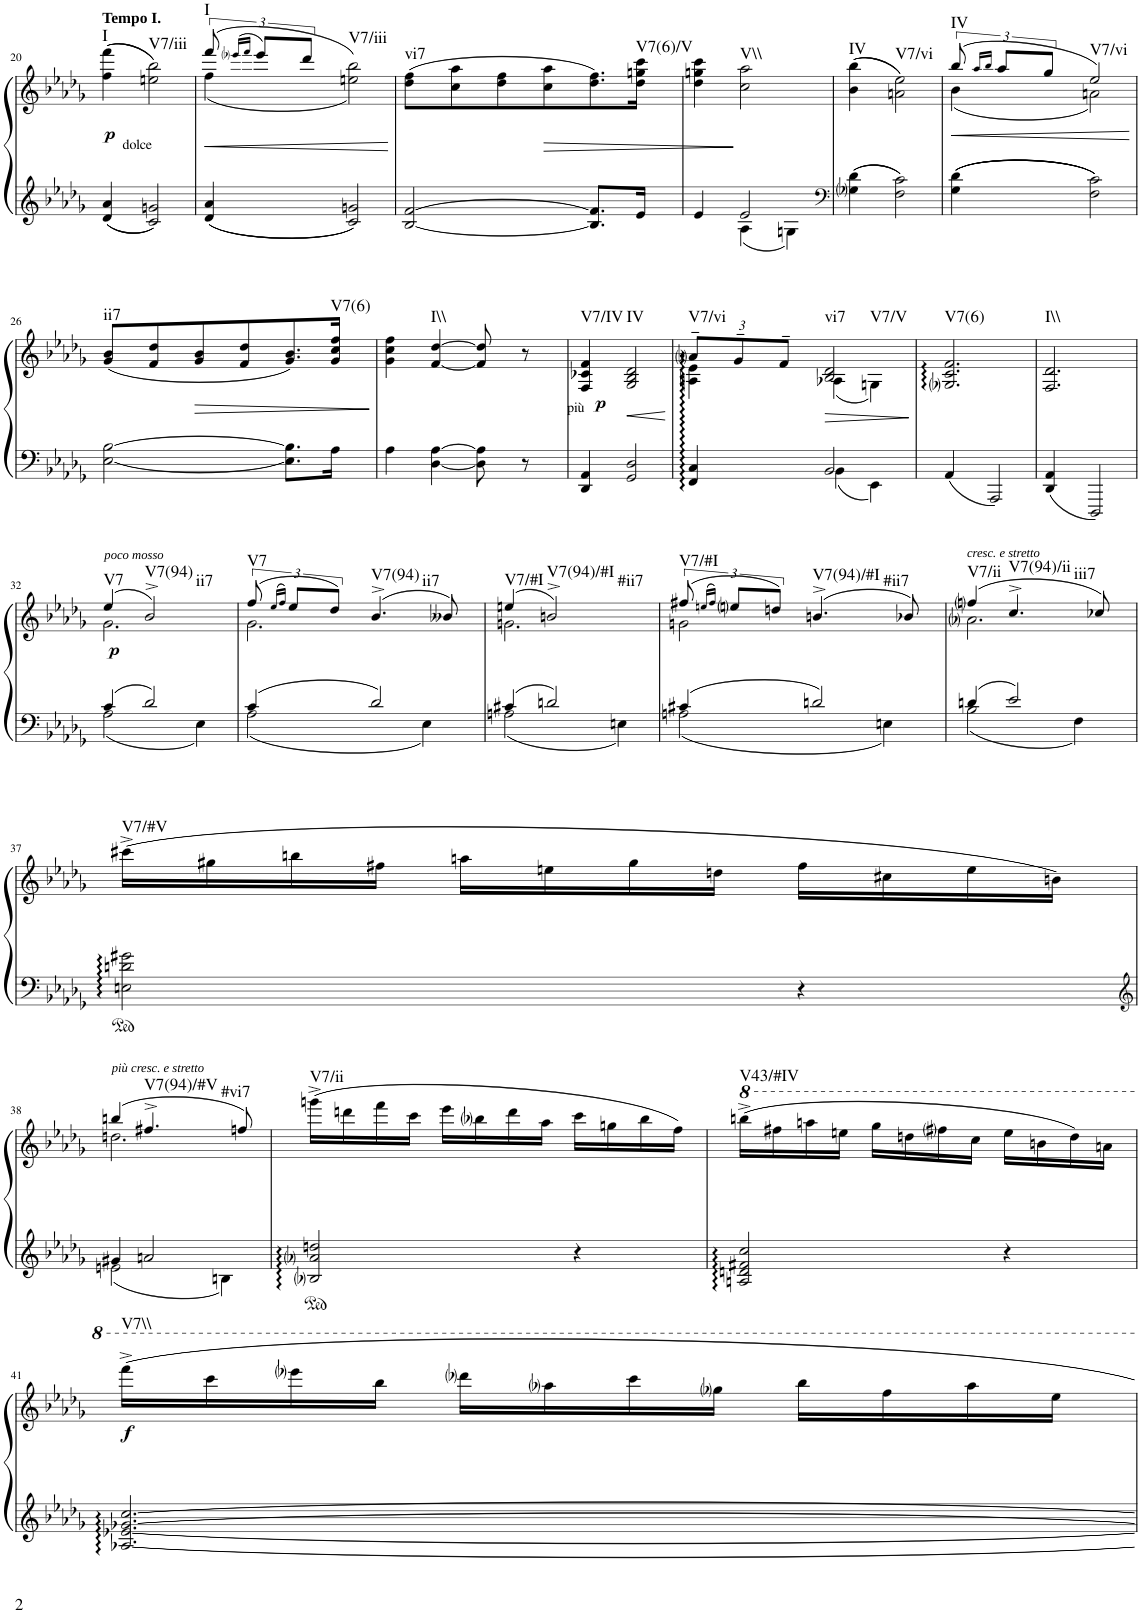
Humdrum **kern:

**kern	**kern	**dynam	**harte
*part1	*part1	*part1	*part1
*staff2	*staff1	*staff1/2	*
*I"Midi_1	*	*	*
!!LO:PB:g=z
*clefG2	*clefG2	*	*
*k[b-e-a-d-g-]	*k[b-e-a-d-g-]	*	*
*D-:	*D-:	*	*
*M3/4	*M3/4	*	*
=20	=20	=20	=20
!	!LO:TX:a:B:t=Tempo I.	!	!
!	!LO:TX:b:t=dolce	!	!
!	!	!LO:DY:b	!LO:H:kt=I
4d-/ 4a-/	((4ff\ 4fff\	p	N
!	!	!	!LO:H:kt=V7/iii
2c/ 2gn/	2een\ 2bb-\))	.	N
=21	=21	=21	=21
!	!	!LO:HP:b	!LO:H:kt=I
*	*^	*	*
4d-/ 4a-/	(12fff/	(4ff\	<	N
.	(16qeee-i/LL	.	.	.
.	16qfff/JJ	.	.	.
.	12eee-/L)	.	.	.
.	12ddd-/J	.	.	.
!	!	!	!	!LO:H:kt=V7/iii
2c/ 2gn/)	(2een\ 2bb-\)	2ryy	.	N
*	*v	*v	*	*
.	.	[	.
=22	=22	=22	=22
!	!	!	!LO:H:kt=vi7
[2B-/ [2f/	(8dd-\ 8ff\L	.	N
.	8cc\ 8aa-\	.	.
.	8dd-\ 8ff\	.	.
!	!	!LO:HP:b	!
.	8cc\ 8aa-\	>	.
8.B-/] 8.f/]L	8.dd-\ 8.ff\)	.	.
!	!	!	!LO:H:kt=V7(6)/V
16e-/Jk	16dd-\ 16ggn\ 16ccc\Jk	.	N
=23	=23	=23	=23
*^	*	*	*
4e-/	4ryy	4dd-\ 4ggn\ 4ccc\	.	.
!	!	!	!	!LO:H:kt=V\\
2e-/	4A-\	2cc\ 2aa-\	]	N
.	4Gn\	.	.	.
*v	*v	*	*	*
=24	=24	=24	=24
*clefF4	*	*	*
*^	*	*	*
!	!	!	!	!LO:H:kt=IV
*v	*v	*	*	*
4G-i\ 4d-\	((4b-\ 4bb-\	.	N
!	!	!	!LO:H:kt=V7/vi
2F\ 2c\	2an\ 2ee-\))	.	N
=25	=25	=25	=25
!	!	!LO:HP:b	!LO:H:kt=IV
*	*^	*	*
4G-\ 4d-\	(12bb-/	(4b-\	<	N
.	16qaa-/LL	.	.	.
.	16qbb-/JJ	.	.	.
.	12aa-/L	.	.	.
.	12gg-/J	.	.	.
!	!	!	!	!LO:H:kt=V7/vi
2F\ 2c\	2ee-/)	2an\)	.	N
*	*v	*v	*	*
.	.	[	.
!!LO:LB:g=z
=26	=26	=26	=26
!	!	!	!LO:H:kt=ii7
[2E-\ [2B-\	(8g-/ 8b-/L	.	N
.	8f/ 8dd-/	.	.
!	!	!LO:HP:b	!
.	8g-/ 8b-/	>	.
.	8f/ 8dd-/	.	.
8.E-\] 8.B-\]L	8.g-/ 8.b-/)	.	.
!	!	!	!LO:H:kt=V7(6)
16A-\Jk	16g-/ 16cc/ 16ff/Jk	.	N
.	.	]	.
=27	=27	=27	=27
4A-\	4g-\ 4cc\ 4ff\	.	.
!	!	!	!LO:H:kt=I\\
[4D-\ [4A-\	[4f/ [4dd-/	.	N
8D-\] 8A-\]	8f/] 8dd-/]	.	.
8r	8r	.	.
=28	=28	=28	=28
!	!LO:TX:b:t=più	!	!
!	!	!LO:DY:b	!LO:H:kt=V7/IV
4DD-/ 4AA-/	4F/ 4c-X/ 4f/	p	N
!	!	!LO:HP:b	!LO:H:kt=IV
2GG-/ 2D-/	2G-/ 2B-/ 2d-/	<	N
.	.	[	.
=29	=29	=29	=29
*^	*	*	*
*	*	*Xbrackettup	*	*
*	*	*^	*	*
!	!	!	!	!	!LO:H:kt=V7/vi
4FF/ 4C/	4ryy	12a-i~/L	4An\ 4e-\	.	N
.	.	12g-~/	.	.	.
.	.	12f~/J	.	.	.
!	!	!	!	!LO:HP:b	!LO:H:kt=vi7
2BB-/	4BB-\	2B-/ 2d-/	(4A-X\	>	N
!	!	!	!	!	!LO:H:kt=V7/V
.	4EE-\	.	4Gn\)	.	N
*v	*v	*	*	*	*
*	*v	*v	*	*
.	.	]	.
=30	=30	=30	=30
!	!	!	!LO:H:kt=V7(6)
4AA-/	2.G-i/ 2.c/ 2.f/	.	N
2AAA-/	.	.	.
=31	=31	=31	=31
!	!	!	!LO:H:kt=I\\
4DD-/ 4AA-/	2.F/ 2.d-/	.	N
2DDD-/	.	.	.
!!LO:LB:g=z
=32	=32	=32	=32
*^	*^	*	*
!	!	!LO:TX:a:i:t=poco mosso	!	!	!
!	!	!	!	!LO:DY:b	!LO:H:kt=V7
4c/	2A-\	(4ee-/	2.g-\	p	N
!	!	!	!	!	!LO:H:n=1:kt=V7(94)
!	!	!	!	!	!LO:H:n=2:kt=ii7
2d-/	.	2b-^/)	.	.	N N
.	4E-\	.	.	.	.
=33	=33	=33	=33	=33	=33
*	*	*brackettup	*	*	*
!	!	!	!	!	!LO:H:kt=V7
4c/	2A-\	(12ff/	2.g-\	.	N
.	.	(16qee-/LL	.	.	.
.	.	16qff/JJ)	.	.	.
.	.	12ee-/L	.	.	.
.	.	12dd-/J)	.	.	.
!	!	!	!	!	!LO:H:n=1:kt=V7(94)
!	!	!	!	!	!LO:H:n=2:kt=ii7
2d-/	.	(4.b-^/	.	.	N N
.	4E-\	.	.	.	.
.	.	8b--X/)	.	.	.
=34	=34	=34	=34	=34	=34
!	!	!	!	!	!LO:H:kt=V7/#I
4c#X/	2An\	(4een/	2.gn\	.	N
!	!	!	!	!	!LO:H:n=1:kt=V7(94)/#I
!	!	!	!	!	!LO:H:n=2:kt=#ii7
2dn/	.	2bn^/)	.	.	N N
.	4En\	.	.	.	.
=35	=35	=35	=35	=35	=35
!	!	!	!	!	!LO:H:kt=V7/#I
4c#X/	2An\	(12ff#X/	2gn\	.	N
.	.	(16qeen/LL	.	.	.
.	.	16qff#/JJ)	.	.	.
.	.	12eeni/L	.	.	.
.	.	12ddn/J)	.	.	.
!	!	!	!	!	!LO:H:n=1:kt=V7(94)/#I
!	!	!	!	!	!LO:H:n=2:kt=#ii7
2dn/	.	(4.bn^/	.	.	N N
.	4En\	.	4ryy	.	.
.	.	8b-X/)	.	.	.
=36	=36	=36	=36	=36	=36
!	!	!LO:TX:a:i:t=cresc. e stretto	!	!	!LO:H:kt=V7/ii
4dn/	2B-\	(4ffni/	2.a-i\	.	N
!	!	!	!	!	!LO:H:n=1:kt=V7(94)/ii
!	!	!	!	!	!LO:H:n=2:kt=iii7
2e-/	.	4.cc^/	.	.	N N
.	4F\	.	.	.	.
.	.	8cc-X/)	.	.	.
*v	*v	*	*	*	*
*	*v	*v	*	*
!!LO:LB:g=z
=37	=37	=37	=37
!	!	!	!LO:H:kt=V7/#V
2En\ 2dn\ 2g#X\	(16ccc#X^\LL	.	N
.	16gg#X\	.	.
.	16bbn\	.	.
.	16ff#X\JJ	.	.
.	16aan\LL	.	.
.	16een\	.	.
.	16gg#\	.	.
.	16ddn\JJ	.	.
4r	16ff#\LL	.	.
.	16cc#X\	.	.
.	16ee\	.	.
.	16bn\JJ)	.	.
!!LO:LB:g=z
=38	=38	=38	=38
*clefG2	*	*	*
*^	*^	*	*
!	!	!LO:TX:a:i:t=più cresc. e stretto	!	!	!
4g#X/	2en\	(4bbn/	2.ddn\	.	.
!	!	!	!	!	!LO:H:n=1:kt=V7(94)/#V
!	!	!	!	!	!LO:H:n=2:kt=#vi7
2an/	.	4.ff#X^/	.	.	N N
.	4Bn\	.	.	.	.
.	.	8ffn/)	.	.	.
*v	*v	*	*	*	*
*	*v	*v	*	*
=39	=39	=39	=39
!	!	!	!LO:H:kt=V7/ii
2B-i/ 2a-i/ 2ddn/	(16gggn^\LL	.	N
.	16dddn\	.	.
.	16fff\	.	.
.	16ccc\JJ	.	.
.	16eee-\LL	.	.
.	16bb-i\	.	.
.	16ddd\	.	.
.	16aa-\JJ	.	.
4r	16ccc\LL	.	.
.	16ggn\	.	.
.	16bb-\	.	.
.	16ff\JJ)	.	.
=40	=40	=40	=40
!	!	!	!LO:H:kt=V43/#IV
2An/ 2dn/ 2f#X/ 2cc/	(16bbbn^\LL	.	N
.	16fff#X\	.	.
.	16aaan\	.	.
.	16eeen\JJ	.	.
.	16ggg-\LL	.	.
.	16dddn\	.	.
.	16fff#i\	.	.
.	16ccc\JJ	.	.
4r	16eee\LL	.	.
.	16bbn\	.	.
.	16ddd\)	.	.
.	16aan\JJ	.	.
!!LO:LB:g=z
=41	=41	=41	=41
!	!	!LO:DY:b	!LO:H:kt=V7\\
[2.A-X/ [2.e-X/ [2.g-X/ [2.cc/	16ffff^\LL	f	N
.	16cccc\	.	.
.	16eeee-i\	.	.
.	16bbb-\JJ	.	.
.	16dddd-i\LL	.	.
.	16aaa-i\	.	.
.	16cccc\	.	.
.	16ggg-i\JJ	.	.
.	16bbb-\LL	.	.
.	16fff\	.	.
.	16aaa-\	.	.
.	16eee-\JJ	.	.
=	=	=	=
*-	*-	*-	*-
